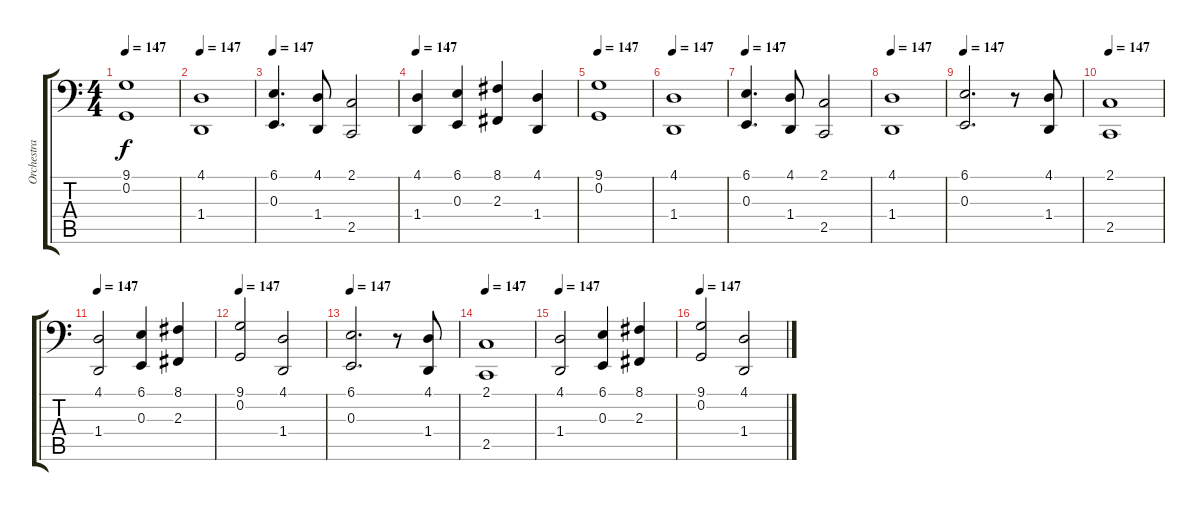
\track ("Orchestra" "Orchestra") {instrument stringensemble1}
\staff {score tabs}
\tuning (Bb2 G2 E2 Db2 Bb1 G1) {hide}
\ts (4 4)
\tempo 147
\clef f4
\ks c
(9.1 0.2).1{dy f} |
\tempo 147
(4.1 1.4).1 |
\tempo 147
(6.1 0.3).4{d} (4.1 1.4).8 (2.1 2.5).2 |
\tempo 147
(4.1 1.4).4 (6.1 0.3).4 (8.1 2.3).4 (4.1 1.4).4 |
\tempo 147
(9.1 0.2).1 |
\tempo 147
(4.1 1.4).1 |
\tempo 147
(6.1 0.3).4{d} (4.1 1.4).8 (2.1 2.5).2 |
\tempo 147
(4.1 1.4).1 |
\tempo 147
(6.1 0.3).2{d} r.8 (4.1 1.4).8 |
\tempo 147
(2.1 2.5).1 |
\tempo 147
(4.1 1.4).2 (6.1 0.3).4 (8.1 2.3).4 |
\tempo 147
(9.1 0.2).2 (4.1 1.4).2 |
\tempo 147
(6.1 0.3).2{d} r.8 (4.1 1.4).8 |
\tempo 147
(2.1 2.5).1 |
\tempo 147
(4.1 1.4).2 (6.1 0.3).4 (8.1 2.3).4 |
\tempo 147
(9.1 0.2).2 (4.1 1.4).2
